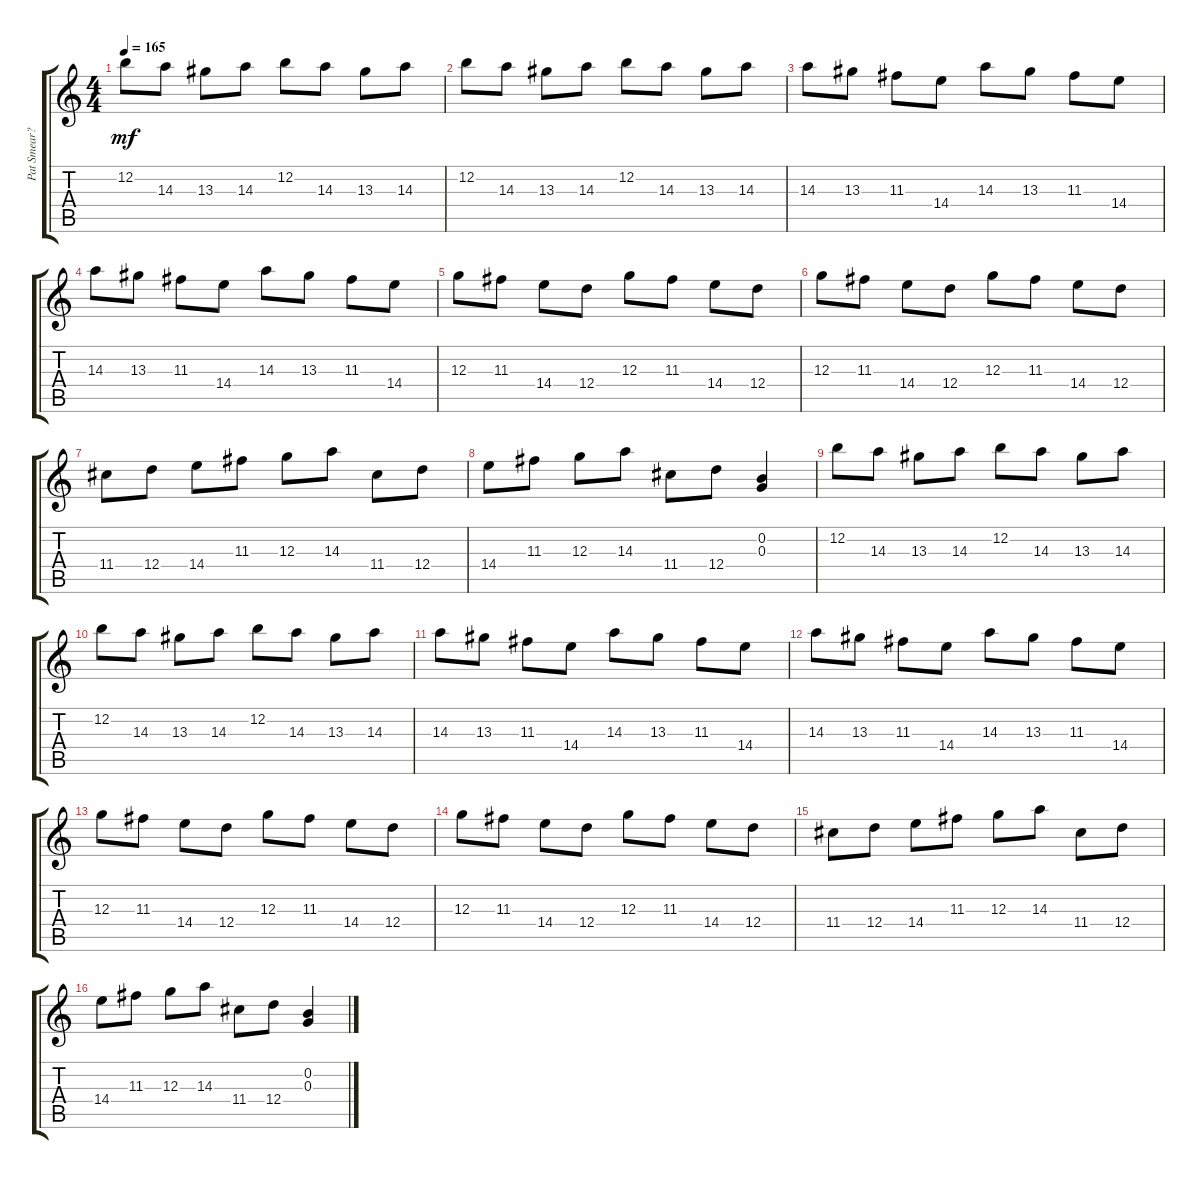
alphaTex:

\track ("Pat Smear? - Guitar 3" "Pat Smear?") {instrument overdrivenguitar}
\staff {score tabs}
\tuning (E4 B3 G3 D3 A2 E2) {hide}
\ts (4 4)
\tempo 165
\clef g2
\ks c
12.2.8{dy mf instrument overdrivenguitar} 14.3.8 13.3.8 14.3.8 12.2.8 14.3.8 13.3.8 14.3.8 |
12.2.8 14.3.8 13.3.8 14.3.8 12.2.8 14.3.8 13.3.8 14.3.8 |
14.3.8 13.3.8 11.3.8 14.4.8 14.3.8 13.3.8 11.3.8 14.4.8 |
14.3.8 13.3.8 11.3.8 14.4.8 14.3.8 13.3.8 11.3.8 14.4.8 |
12.3.8 11.3.8 14.4.8 12.4.8 12.3.8 11.3.8 14.4.8 12.4.8 |
12.3.8 11.3.8 14.4.8 12.4.8 12.3.8 11.3.8 14.4.8 12.4.8 |
11.4.8 12.4.8 14.4.8 11.3.8 12.3.8 14.3.8 11.4.8 12.4.8 |
14.4.8 11.3.8 12.3.8 14.3.8 11.4.8 12.4.8 (0.2 0.3).4 |
12.2.8{instrument overdrivenguitar} 14.3.8 13.3.8 14.3.8 12.2.8 14.3.8 13.3.8 14.3.8 |
12.2.8 14.3.8 13.3.8 14.3.8 12.2.8 14.3.8 13.3.8 14.3.8 |
14.3.8 13.3.8 11.3.8 14.4.8 14.3.8 13.3.8 11.3.8 14.4.8 |
14.3.8 13.3.8 11.3.8 14.4.8 14.3.8 13.3.8 11.3.8 14.4.8 |
12.3.8 11.3.8 14.4.8 12.4.8 12.3.8 11.3.8 14.4.8 12.4.8 |
12.3.8 11.3.8 14.4.8 12.4.8 12.3.8 11.3.8 14.4.8 12.4.8 |
11.4.8 12.4.8 14.4.8 11.3.8 12.3.8 14.3.8 11.4.8 12.4.8 |
14.4.8 11.3.8 12.3.8 14.3.8 11.4.8 12.4.8 (0.2 0.3).4
